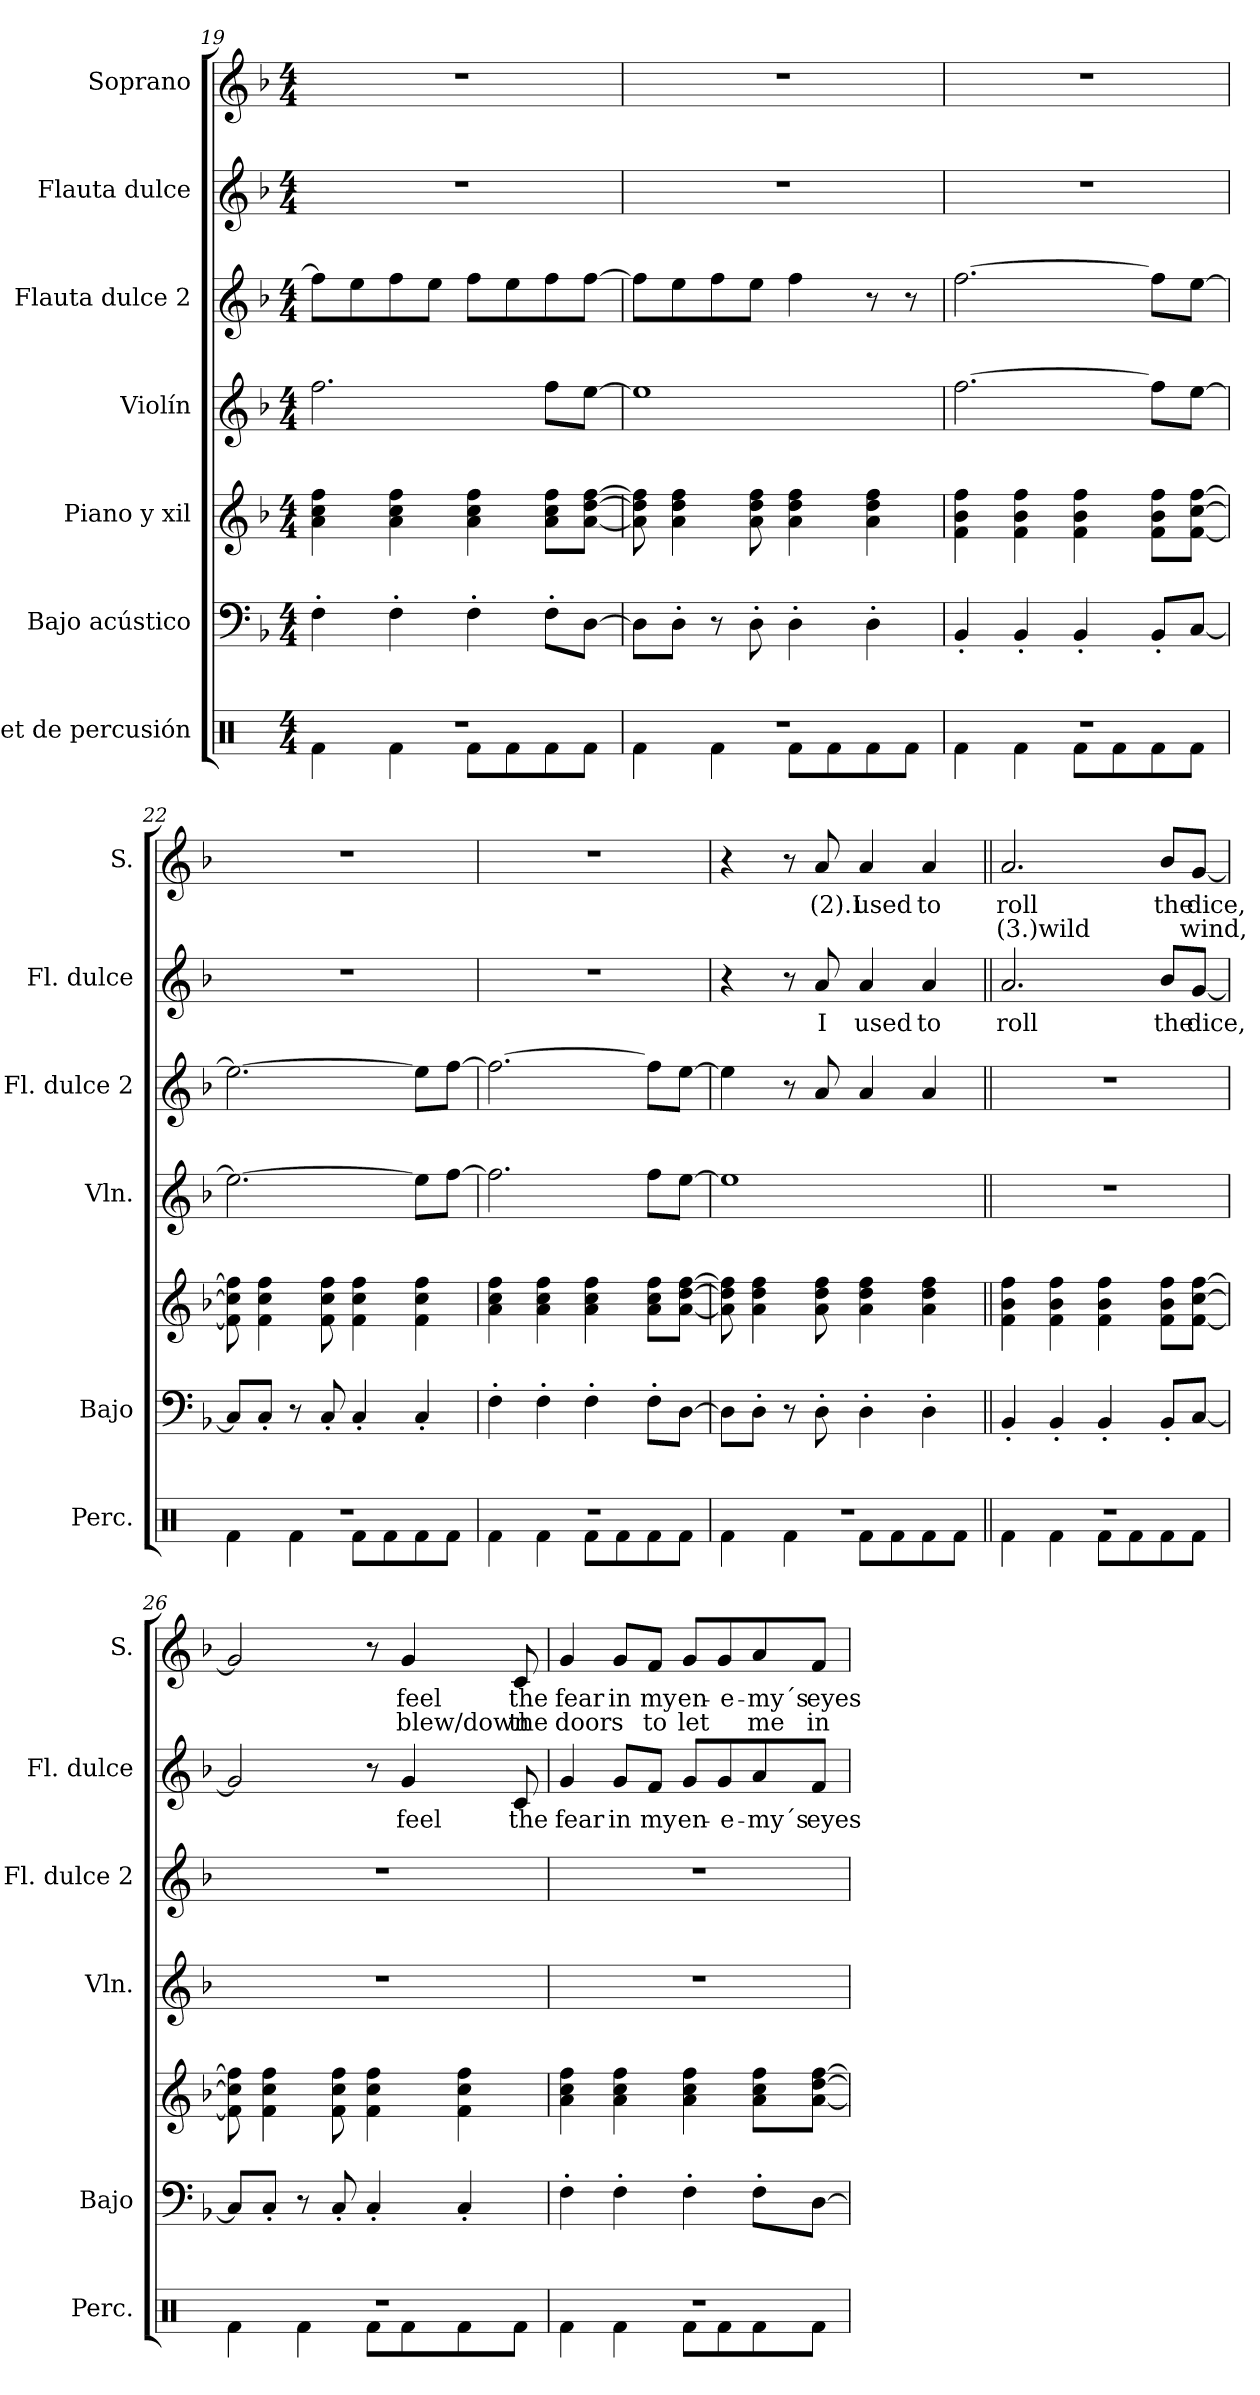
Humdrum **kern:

**kern	**kern	**kern	**kern	**kern	**kern	**text	**kern	**text	**text
*part7	*part6	*part5	*part4	*part3	*part2	*part2	*part1	*part1	*part1
*staff7	*staff6	*staff5	*staff4	*staff3	*staff2	*staff2	*staff1	*staff1	*staff1
*I"Set de percusión	*I"Bajo acústico	*I"Piano y xil	*I"Violín	*I"Flauta dulce 2	*I"Flauta dulce	*	*I"Soprano	*	*
*I'Perc.	*I'Bajo	*	*I'Vln.	*I'Fl. dulce 2	*I'Fl. dulce	*	*I'S.	*	*
*clefX	*clefF4	*clefG2	*clefG2	*clefG2	*clefG2	*	*clefG2	*	*
*k[]	*k[b-]	*k[b-]	*k[b-]	*k[b-]	*k[b-]	*	*k[b-]	*	*
*M4/4	*M4/4	*M4/4	*M4/4	*M4/4	*M4/4	*	*M4/4	*	*
=19	=19	=19	=19	=19	=19	=19	=19	=19	=19
*^	*	*	*	*	*	*	*	*	*
1r	4Rf\	4F'\	4a\ 4cc\ 4ff\	2.ff\	8ff\L]	1r	.	1r	.	.
.	.	.	.	.	8ee\	.	.	.	.	.
.	4Rf\	4F'\	4a\ 4cc\ 4ff\	.	8ff\	.	.	.	.	.
.	.	.	.	.	8ee\J	.	.	.	.	.
.	8Rf\L	4F'\	4a\ 4cc\ 4ff\	.	8ff\L	.	.	.	.	.
.	8Rf\	.	.	.	8ee\	.	.	.	.	.
.	8Rf\	8F'\L	8a\ 8cc\ 8ff\L	8ff\L	8ff\	.	.	.	.	.
.	8Rf\J	[8D\J	[8a\ [8dd\ [8ff\J	[8ee\J	[8ff\J	.	.	.	.	.
=20	=20	=20	=20	=20	=20	=20	=20	=20	=20	=20
1r	4Rf\	8D\L]	8a\] 8dd\] 8ff\]	1ee]	8ff\L]	1r	.	1r	.	.
.	.	8D'\J	4a\ 4dd\ 4ff\	.	8ee\	.	.	.	.	.
.	4Rf\	8r	.	.	8ff\	.	.	.	.	.
.	.	8D'\	8a\ 8dd\ 8ff\	.	8ee\J	.	.	.	.	.
.	8Rf\L	4D'\	4a\ 4dd\ 4ff\	.	4ff\	.	.	.	.	.
.	8Rf\	.	.	.	.	.	.	.	.	.
.	8Rf\	4D'\	4a\ 4dd\ 4ff\	.	8r	.	.	.	.	.
.	8Rf\J	.	.	.	8r	.	.	.	.	.
=21	=21	=21	=21	=21	=21	=21	=21	=21	=21	=21
1r	4Rf\	4BB-'/	4f\ 4b-\ 4ff\	[2.ff\	[2.ff\	1r	.	1r	.	.
.	4Rf\	4BB-'/	4f\ 4b-\ 4ff\	.	.	.	.	.	.	.
.	8Rf\L	4BB-'/	4f\ 4b-\ 4ff\	.	.	.	.	.	.	.
.	8Rf\	.	.	.	.	.	.	.	.	.
.	8Rf\	8BB-'/L	8f\ 8b-\ 8ff\L	8ff\L]	8ff\L]	.	.	.	.	.
.	8Rf\J	[8C/J	[8f\ [8cc\ [8ff\J	[8ee\J	[8ee\J	.	.	.	.	.
!!LO:PB:g=z
=22	=22	=22	=22	=22	=22	=22	=22	=22	=22	=22
1r	4Rf\	8C/L]	8f\] 8cc\] 8ff\]	2.ee\_	2.ee\_	1r	.	1r	.	.
.	.	8C'/J	4f\ 4cc\ 4ff\	.	.	.	.	.	.	.
.	4Rf\	8r	.	.	.	.	.	.	.	.
.	.	8C'/	8f\ 8cc\ 8ff\	.	.	.	.	.	.	.
.	8Rf\L	4C'/	4f\ 4cc\ 4ff\	.	.	.	.	.	.	.
.	8Rf\	.	.	.	.	.	.	.	.	.
.	8Rf\	4C'/	4f\ 4cc\ 4ff\	8ee\L]	8ee\L]	.	.	.	.	.
.	8Rf\J	.	.	[8ff\J	[8ff\J	.	.	.	.	.
=23	=23	=23	=23	=23	=23	=23	=23	=23	=23	=23
1r	4Rf\	4F'\	4a\ 4cc\ 4ff\	2.ff\]	2.ff\_	1r	.	1r	.	.
.	4Rf\	4F'\	4a\ 4cc\ 4ff\	.	.	.	.	.	.	.
.	8Rf\L	4F'\	4a\ 4cc\ 4ff\	.	.	.	.	.	.	.
.	8Rf\	.	.	.	.	.	.	.	.	.
.	8Rf\	8F'\L	8a\ 8cc\ 8ff\L	8ff\L	8ff\L]	.	.	.	.	.
.	8Rf\J	[8D\J	[8a\ [8dd\ [8ff\J	[8ee\J	[8ee\J	.	.	.	.	.
=24	=24	=24	=24	=24	=24	=24	=24	=24	=24	=24
1r	4Rf\	8D\L]	8a\] 8dd\] 8ff\]	1ee]	4ee\]	4r	.	4r	.	.
.	.	8D'\J	4a\ 4dd\ 4ff\	.	.	.	.	.	.	.
.	4Rf\	8r	.	.	8r	8r	.	8r	.	.
!	!	!	!	!	!	!	!LO:LY:b	!	!LO:LY:b	!
.	.	8D'\	8a\ 8dd\ 8ff\	.	8a/	8a/	I	8a/	(2).I	.
!	!	!	!	!	!	!	!LO:LY:b	!	!LO:LY:b	!
.	8Rf\L	4D'\	4a\ 4dd\ 4ff\	.	4a/	4a/	used	4a/	used	.
.	8Rf\	.	.	.	.	.	.	.	.	.
!	!	!	!	!	!	!	!LO:LY:b	!	!LO:LY:b	!
.	8Rf\	4D'\	4a\ 4dd\ 4ff\	.	4a/	4a/	to	4a/	to	.
.	8Rf\J	.	.	.	.	.	.	.	.	.
=25||	=25||	=25||	=25||	=25||	=25||	=25||	=25||	=25||	=25||	=25||
!	!	!	!	!	!	!	!LO:LY:b	!	!LO:LY:b	!LO:LY:b
1r	4Rf\	4BB-'/	4f\ 4b-\ 4ff\	1r	1r	2.a/	roll	2.a/	roll	(3.)wild
.	4Rf\	4BB-'/	4f\ 4b-\ 4ff\	.	.	.	.	.	.	.
.	8Rf\L	4BB-'/	4f\ 4b-\ 4ff\	.	.	.	.	.	.	.
.	8Rf\	.	.	.	.	.	.	.	.	.
!	!	!	!	!	!	!	!LO:LY:b	!	!LO:LY:b	!
.	8Rf\	8BB-'/L	8f\ 8b-\ 8ff\L	.	.	8b-/L	the	8b-/L	the	.
!	!	!	!	!	!	!	!LO:LY:b	!	!LO:LY:b	!LO:LY:b
.	8Rf\J	[8C/J	[8f\ [8cc\ [8ff\J	.	.	[8g/J	dice,	[8g/J	dice,	wind,
=26	=26	=26	=26	=26	=26	=26	=26	=26	=26	=26
1r	4Rf\	8C/L]	8f\] 8cc\] 8ff\]	1r	1r	2g/]	.	2g/]	.	.
.	.	8C'/J	4f\ 4cc\ 4ff\	.	.	.	.	.	.	.
.	4Rf\	8r	.	.	.	.	.	.	.	.
.	.	8C'/	8f\ 8cc\ 8ff\	.	.	.	.	.	.	.
.	8Rf\L	4C'/	4f\ 4cc\ 4ff\	.	.	8r	.	8r	.	.
!	!	!	!	!	!	!	!LO:LY:b	!	!LO:LY:b	!LO:LY:b
.	8Rf\	.	.	.	.	4g/	feel	4g/	feel	blew/down
.	8Rf\	4C'/	4f\ 4cc\ 4ff\	.	.	.	.	.	.	.
!	!	!	!	!	!	!	!LO:LY:b	!	!LO:LY:b	!LO:LY:b
.	8Rf\J	.	.	.	.	8c/	the	8c/	the	the
!!LO:LB:g=z
=27	=27	=27	=27	=27	=27	=27	=27	=27	=27	=27
!	!	!	!	!	!	!	!LO:LY:b	!	!LO:LY:b	!LO:LY:b
1r	4Rf\	4F'\	4a\ 4cc\ 4ff\	1r	1r	4g/	fear	4g/	fear	doors
!	!	!	!	!	!	!	!LO:LY:b	!	!LO:LY:b	!
.	4Rf\	4F'\	4a\ 4cc\ 4ff\	.	.	8g/L	in	8g/L	in	.
!	!	!	!	!	!	!	!LO:LY:b	!	!LO:LY:b	!LO:LY:b
.	.	.	.	.	.	8f/J	my	8f/J	my	to
!	!	!	!	!	!	!	!LO:LY:b	!	!LO:LY:b	!LO:LY:b
.	8Rf\L	4F'\	4a\ 4cc\ 4ff\	.	.	8g/L	en-	8g/L	en-	let
!	!	!	!	!	!	!	!LO:LY:b	!	!LO:LY:b	!
.	8Rf\	.	.	.	.	8g/	-e-	8g/	-e-	.
!	!	!	!	!	!	!	!LO:LY:b	!	!LO:LY:b	!LO:LY:b
.	8Rf\	8F'\L	8a\ 8cc\ 8ff\L	.	.	8a/	-my´s	8a/	-my´s	me
!	!	!	!	!	!	!	!LO:LY:b	!	!LO:LY:b	!LO:LY:b
.	8Rf\J	[8D\J	[8a\ [8dd\ [8ff\J	.	.	8f/J	eyes	8f/J	eyes	in
*v	*v	*	*	*	*	*	*	*	*	*
=	=	=	=	=	=	=	=	=	=
*-	*-	*-	*-	*-	*-	*-	*-	*-	*-
